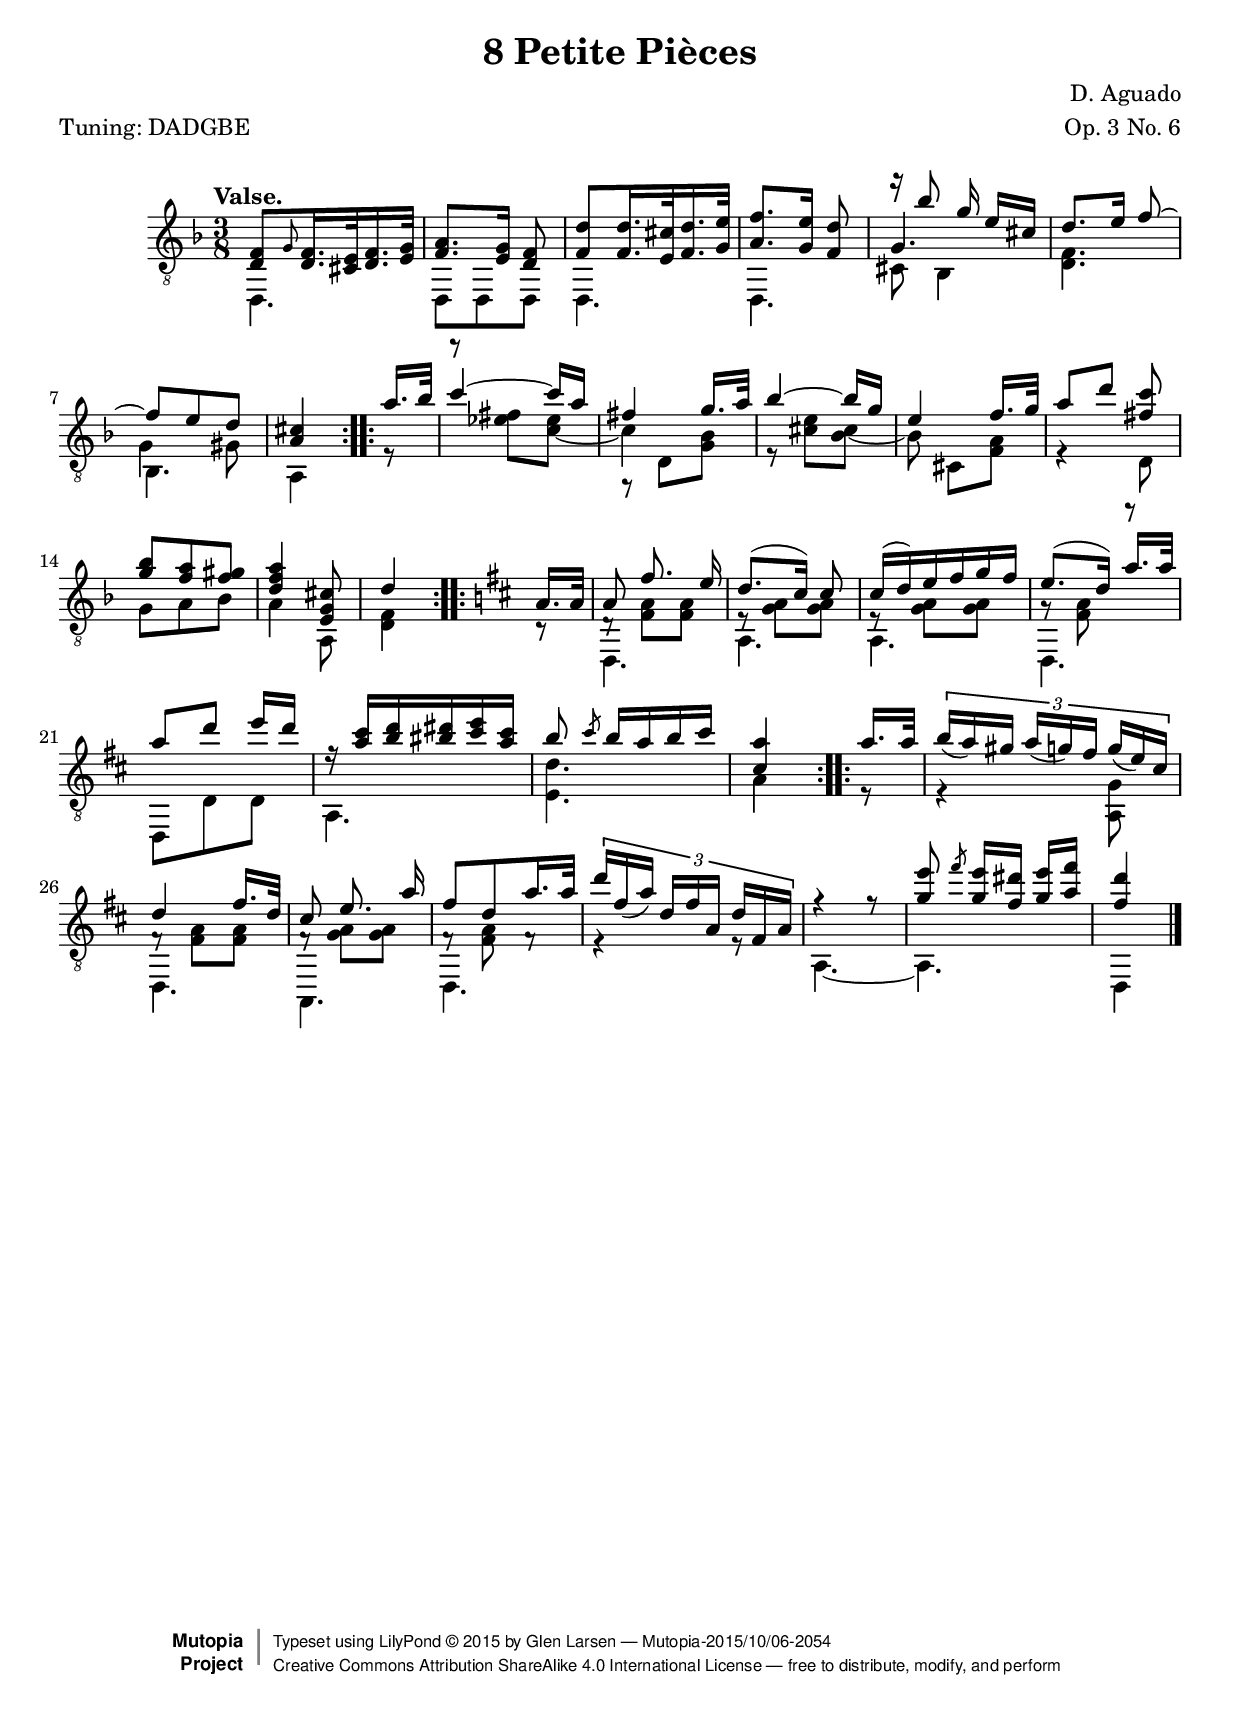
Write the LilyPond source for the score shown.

\version "2.18.2"

\header {
  title = "8 Petite Pièces"
  composer = "D. Aguado"
  opus = "Op. 3 No. 6"
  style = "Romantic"
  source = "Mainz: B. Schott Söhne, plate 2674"
  % Statens musikbibliotek - The Music Library of Sweden
  % Boije 003 - http://urn.kb.se/resolve?urn=urn:nbn:se:statensmusikverk-4032
  date = "1830"
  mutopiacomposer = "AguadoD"
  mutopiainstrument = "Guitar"
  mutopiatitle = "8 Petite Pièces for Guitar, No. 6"
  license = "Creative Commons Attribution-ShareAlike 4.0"
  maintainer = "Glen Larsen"
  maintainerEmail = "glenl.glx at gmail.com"

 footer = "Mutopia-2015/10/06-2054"
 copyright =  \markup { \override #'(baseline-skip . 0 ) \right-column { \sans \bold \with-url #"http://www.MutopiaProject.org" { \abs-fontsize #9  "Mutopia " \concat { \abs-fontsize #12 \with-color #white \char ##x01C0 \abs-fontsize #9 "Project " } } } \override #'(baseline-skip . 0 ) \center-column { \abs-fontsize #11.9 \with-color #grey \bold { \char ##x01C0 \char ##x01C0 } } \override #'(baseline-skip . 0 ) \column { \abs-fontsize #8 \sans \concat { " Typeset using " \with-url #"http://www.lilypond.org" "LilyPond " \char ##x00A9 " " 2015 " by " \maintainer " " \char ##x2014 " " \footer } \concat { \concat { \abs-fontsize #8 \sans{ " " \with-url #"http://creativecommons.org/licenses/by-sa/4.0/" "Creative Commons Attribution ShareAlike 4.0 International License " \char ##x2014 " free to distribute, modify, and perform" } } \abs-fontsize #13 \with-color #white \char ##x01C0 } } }
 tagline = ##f
}

\paper {
  % add space between composer/opus markup and first staff
  markup-system-spacing #'padding = #3
  % add a little space between composer and opus
  markup-markup-spacing #'padding = #1.2
  top-margin = #8
  bottom-margin = #10
}

mbreak = {} % { \break }
global = {
  \time 3/8
}

upperVoice = \relative c {
  \voiceOne
  \key d\minor
  \repeat volta 2 {
    <f d>8[ \grace{g8} <f d>16. <e cis>32 <f d>16. <g e>32] |
    <a f>8.[ <g e>16] <f d>8 |
    <d' f,>8 q16. <cis e,>32 <d f,>16. <e g,>32 |
    <f a,>8.[ <e g,>16] <d f,>8 |
    r16 bes'8 \noBeam g16 e[ cis] |
    \mbreak
    d8. e16 f8~\noBeam |
    f8 e d |
    <cis a>4
  }
  \repeat volta 2 {
    a'16. bes32 |
    c4 ~ c16 a |
    fis4 g16. a32 |
    \mbreak
    bes4~ bes16 g |
    e4 f16. g32 |
    a8 d <c fis,>8\noBeam |
    <bes g>8 <a f> <gis f> |
    <a f d>4 <cis, g e>8 |
    \mbreak
    d4
  }
  \key d\major
  \repeat volta 2 {
    a16. a32 |
    a8\noBeam fis'8. e16\noBeam |
    d8.( cis16) cis8\noBeam |
    cis16( d) e fis g fis |
    \mbreak
    e8.( d16) a'16.[ a32] |
    a8 d e16[ d] |
    r16 <cis a> <d b> <dis bis> <e cis> <cis a> |
    b8\noBeam \slashedGrace{cis8} b16 a b cis |
    \mbreak
    <a cis,>4
  }
  \repeat volta 2 {
    a16. a32 |
    \tuplet 3/2 { b16_( a) gis a[_( g) fis] g_( e) cis } |
    d4 fis16. d32 |
    cis8 e8.\noBeam a16 |
    \mbreak
    fis8 d a'16. a32 |
    \tuplet 3/2 { d16 fis,_( a) d,[ fis a,] d fis, a } |
    r4 r8 |
    <e'' g,>8 \slashedGrace{fis8} <e g,>16[ <dis fis,>16] <e g,> <fis a,> |
    <d fis,>4
  }
  \bar "|."
}

lowerVoice = \relative c, {
  \voiceTwo
  d4. |
  d8 d d |
  d4. |
  d4. |
  cis'8 bes4 |

  <f' d>4. |
  bes,4. |
  a4 r8 |
  s4.
  r8 d <bes' g> |

  r8 <e cis> <cis bes~> |
  bes8\noBeam cis, <a' f> |
  r4 d,8 |
  g8 a bes |
  a4 a,8 |

  <f' d>4 r8 |
  d,4. |
  a'4. |
  a4. |

  d,4. |
  d8 d' d |
  a4. |
  <d' e,>4. |

  a4 r8 |
  r4 <g a,>8 |
  d,4. |
  a4. |

  d4. |
  r4 r8 |
  a'4.~ |
  a4. |
  d,4
}

middleVoice = \relative c' {
  \voiceThree
  s4.*4 g4. |
  \stemDown 

  s4. g4 gis8 |
  s4. |
  r8 <ees' fis>[ <ees c_~>8] |
  c4 s8 |

  s4.*5 |

  s4. |
  d,8\rest <a' fis>[ q] |
  e8\rest <a g>[ q] |
  e8\rest <a g>[ q] |

  g8\rest <a fis> r |
  s4.*3 |

  s4.*2 |
  f8\rest <a fis>8[ q] |
  f8\rest <a g>8[ q] |

  f8\rest <a fis> f8\rest |
  s4.*3 s4
}


\score {
  <<
    \new Staff = "Guitar" \with {
      midiInstrument = #"acoustic guitar (nylon)"
      \override StringNumber #'stencil = ##f
    } <<
      \global
      \clef "treble_8"
      \tempo "Valse."

      \context Voice = "upperVoice" \upperVoice
      \context Voice = "lowerVoice" \lowerVoice
      \context Voice = "middleVoice" \middleVoice
    >>
%{
    % tabs are not completely developed
    \new TabStaff = "Guitar tabs" \with {
      restrainOpenStrings = ##t
    } <<
      \clef "moderntab"
      \global
      \context TabVoice = "upperVoice" \upperVoice
      \context TabVoice = "lowerVoice" \lowerVoice
      \context TabVoice = "middleVoice" \middleVoice
    >>
%}
  >>
  \header { piece = "Tuning: DADGBE" }
  \layout {}
  \midi {
    \tempo 4 = 80
  }
}
